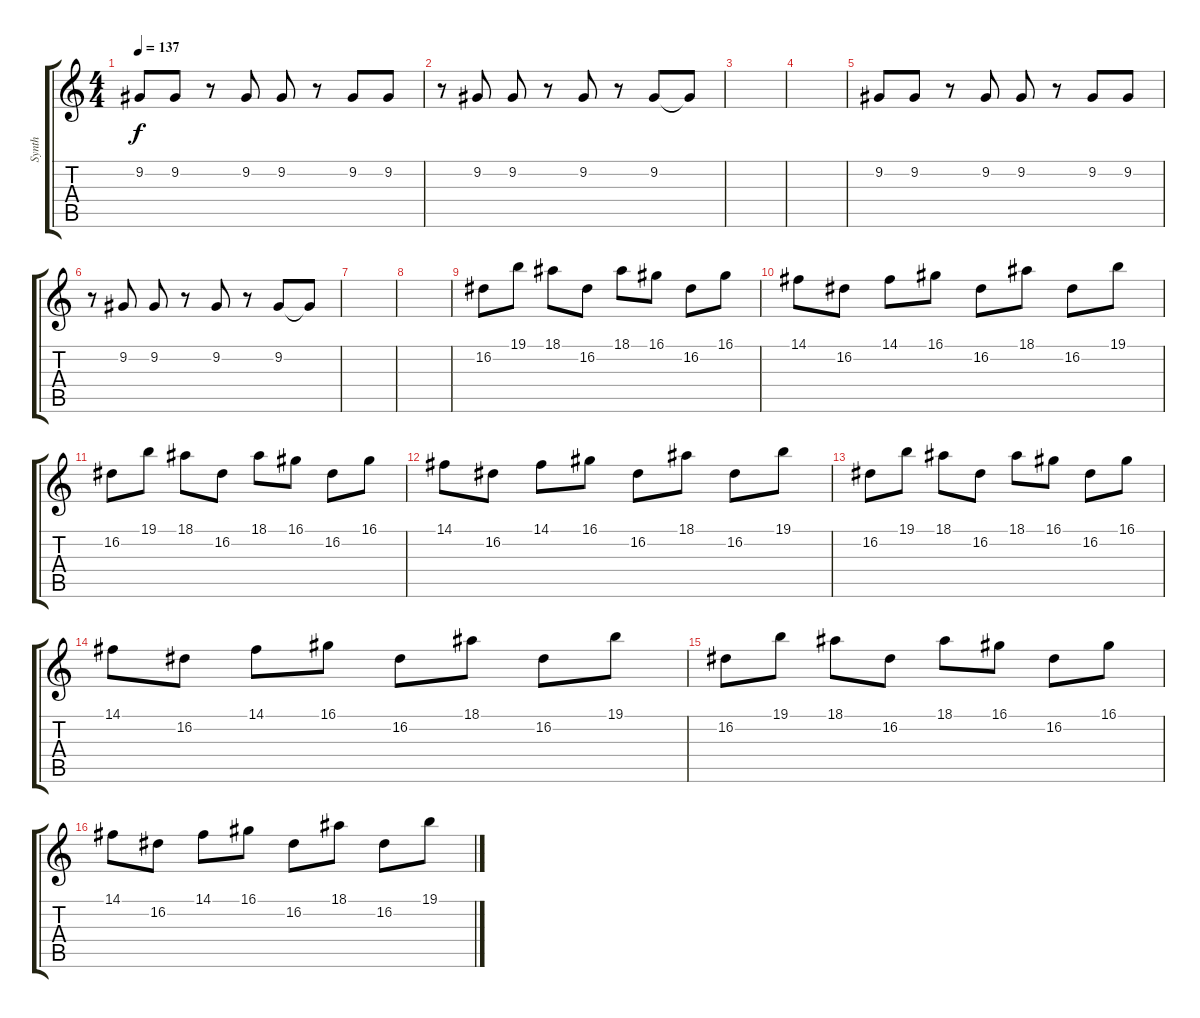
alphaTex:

\track ("Synth" "Synth") {instrument fx4atmosphere}
\staff {score tabs}
\tuning (E4 B3 G3 D3 A2 E2) {hide}
\ts (4 4)
\tempo 137
\clef g2
\ks c
9.2.8{dy f} 9.2.8 r.8 9.2.8 9.2.8 r.8 9.2.8 9.2.8 |
r.8 9.2.8 9.2.8 r.8 9.2.8 r.8 9.2.8 9.2{t}.8 |
|
|
9.2.8 9.2.8 r.8 9.2.8 9.2.8 r.8 9.2.8 9.2.8 |
r.8 9.2.8 9.2.8 r.8 9.2.8 r.8 9.2.8 9.2{t}.8 |
|
|
16.2.8 19.1.8 18.1.8 16.2.8 18.1.8 16.1.8 16.2.8 16.1.8 |
14.1.8 16.2.8 14.1.8 16.1.8 16.2.8 18.1.8 16.2.8 19.1.8 |
16.2.8 19.1.8 18.1.8 16.2.8 18.1.8 16.1.8 16.2.8 16.1.8 |
14.1.8 16.2.8 14.1.8 16.1.8 16.2.8 18.1.8 16.2.8 19.1.8 |
16.2.8 19.1.8 18.1.8 16.2.8 18.1.8 16.1.8 16.2.8 16.1.8 |
14.1.8 16.2.8 14.1.8 16.1.8 16.2.8 18.1.8 16.2.8 19.1.8 |
16.2.8 19.1.8 18.1.8 16.2.8 18.1.8 16.1.8 16.2.8 16.1.8 |
14.1.8 16.2.8 14.1.8 16.1.8 16.2.8 18.1.8 16.2.8 19.1.8
